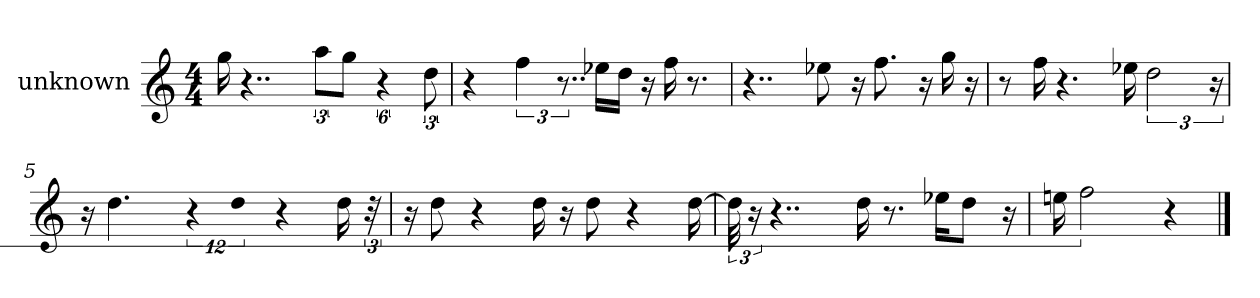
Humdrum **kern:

**kern
*part1
*staff1
*I"unknown
*clefG2
*M4/4
*MM140
=1
16gg
4..r
12aa\L
8gg\J
24%5r
12dd
=2
4r
6ff
12..r
16ee-X\LL
16dd\JJ
16r
16ff
8.r
=3
4..r
8ee-X
16r
8.ff
16r
16gg
16r
=4
8r
16ff
4.r
16ee-X
3dd
24r
=5
16r
4.dd
48%7r
12dd
4r
16dd
48r
=6
16r
8dd
4r
16dd
16r
8dd
4r
[16dd
=7
48dd]
24r
4..r
16dd
8.r
16ee-X\KL
8dd\J
16r
=8
16een
12%5ff
48%25r
==
*-
